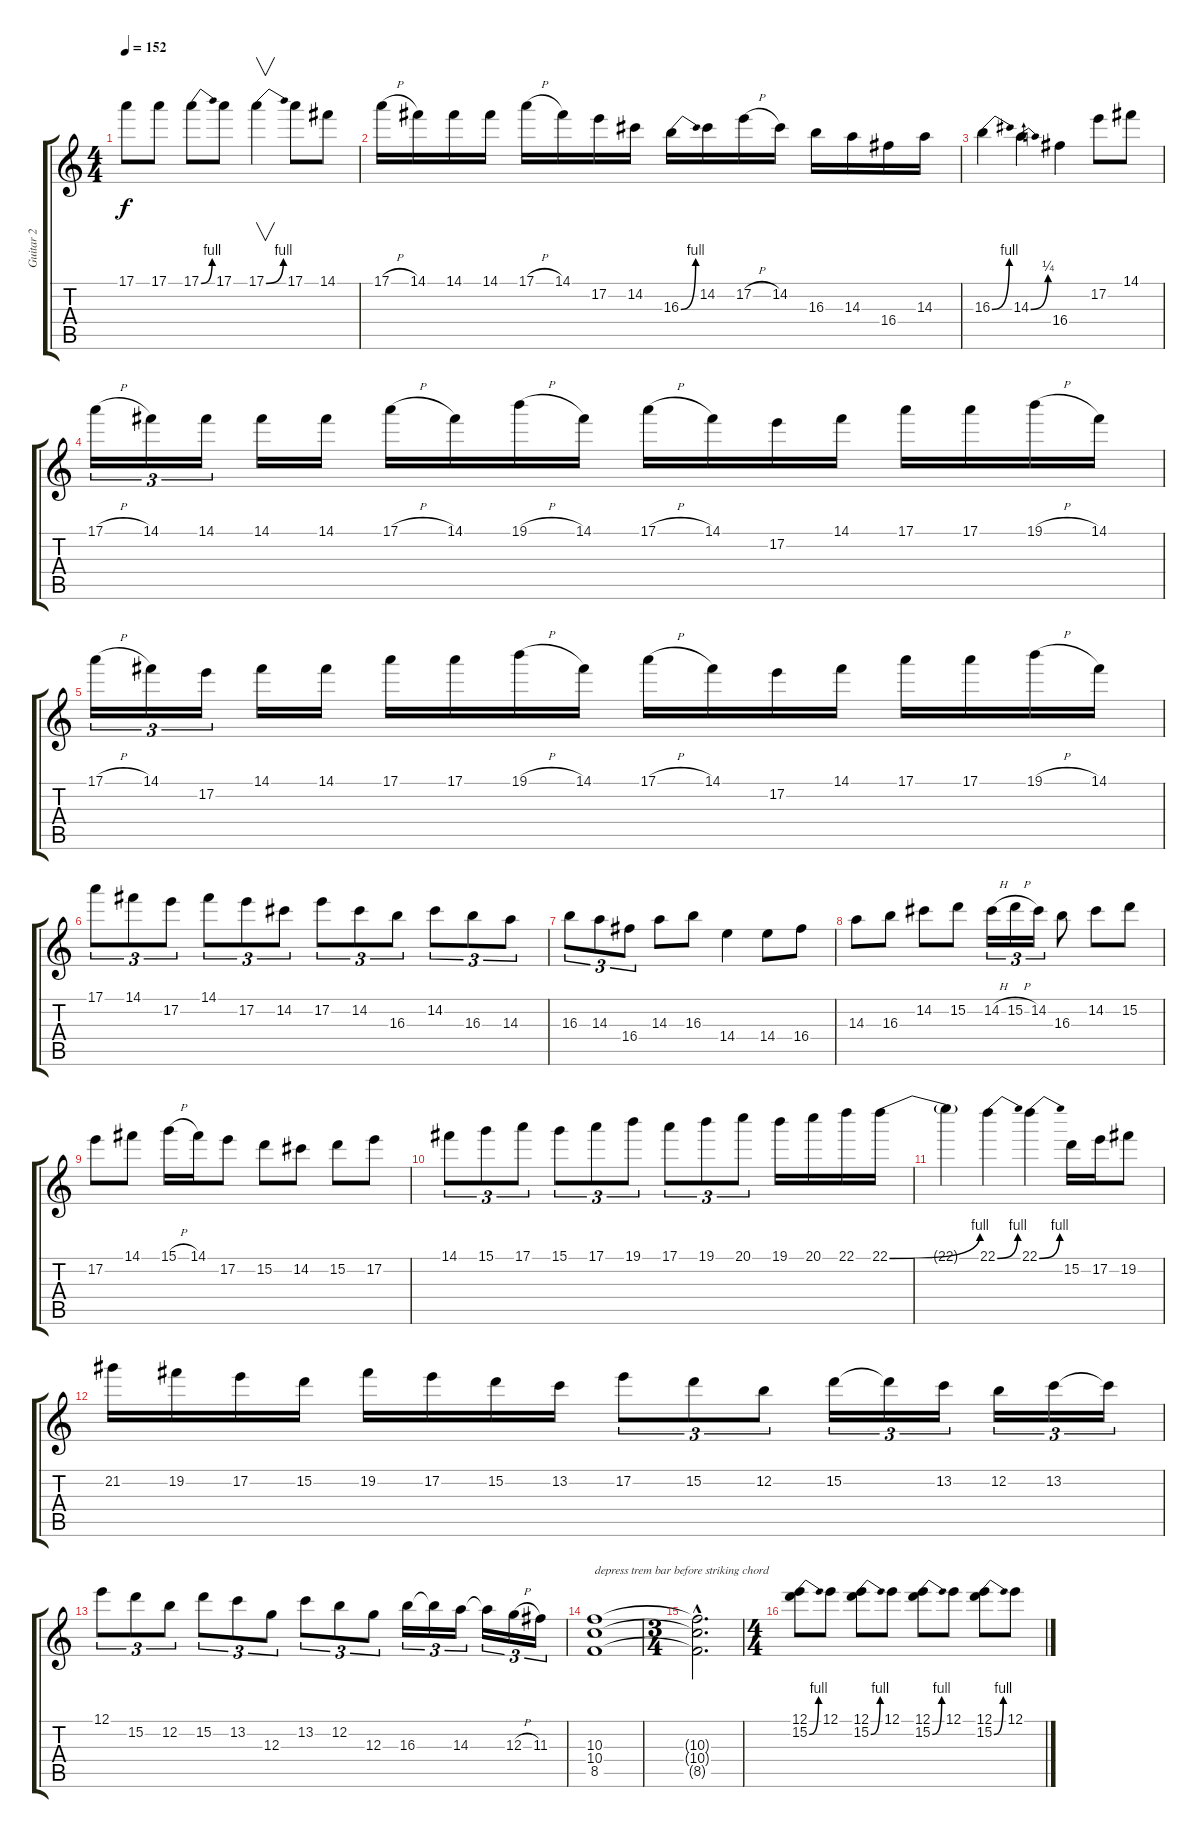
\track ("Guitar 2" "Guitar 2") {instrument distortionguitar}
\staff {score tabs}
\tuning (E4 B3 G3 D3 A2 E2) {hide}
\ts (4 4)
\tempo 152
\clef g2
\ks c
17.1{t}.8{dy f} 17.1.8 17.1{be (bend 0 0 60 4)}.8 17.1.8 17.1{be (bend 0 0 60 4)}.4{v} 17.1.8 14.1.8 |
17.1{h}.16 14.1.16 14.1.16 14.1.16 17.1{h}.16 14.1.16 17.2.16 14.2.16 16.3{be (bend 0 0 60 4)}.16 14.2.16 17.2{h}.16 14.2.16 16.3.16 14.3.16 16.4.16 14.3.16 |
16.3{be (bend 0 0 60 4)}.4 14.3{be (bend 0 0 60 1)}.4 16.4.4 17.2.8 14.1.8 |
17.1{h}.16{tu (3 2)} 14.1.16{tu (3 2)} 14.1.16{tu (3 2)} 14.1.16 14.1.16 17.1{h}.16 14.1.16 19.1{h}.16 14.1.16 17.1{h}.16 14.1.16 17.2.16 14.1.16 17.1.16 17.1.16 19.1{h}.16 14.1.16 |
17.1{h}.16{tu (3 2)} 14.1.16{tu (3 2)} 17.2.16{tu (3 2)} 14.1.16 14.1.16 17.1.16 17.1.16 19.1{h}.16 14.1.16 17.1{h}.16 14.1.16 17.2.16 14.1.16 17.1.16 17.1.16 19.1{h}.16 14.1.16 |
17.1.8{tu (3 2)} 14.1.8{tu (3 2)} 17.2.8{tu (3 2)} 14.1.8{tu (3 2)} 17.2.8{tu (3 2)} 14.2.8{tu (3 2)} 17.2.8{tu (3 2)} 14.2.8{tu (3 2)} 16.3.8{tu (3 2)} 14.2.8{tu (3 2)} 16.3.8{tu (3 2)} 14.3.8{tu (3 2)} |
16.3.8{tu (3 2)} 14.3.8{tu (3 2)} 16.4.8{tu (3 2)} 14.3.8 16.3.8 14.4.4 14.4.8 16.4.8 |
14.3.8 16.3.8 14.2.8 15.2.8 14.2{h}.16{tu (3 2)} 15.2{h}.16{tu (3 2)} 14.2.16{tu (3 2)} 16.3.8 14.2.8 15.2.8 |
17.2.8 14.1.8 15.1{h}.16 14.1.16 17.2.8 15.2.8 14.2.8 15.2.8 17.2.8 |
14.1.8{tu (3 2)} 15.1.8{tu (3 2)} 17.1.8{tu (3 2)} 15.1.8{tu (3 2)} 17.1.8{tu (3 2)} 19.1.8{tu (3 2)} 17.1.8{tu (3 2)} 19.1.8{tu (3 2)} 20.1.8{tu (3 2)} 19.1.16 20.1.16 22.1.16 22.1{be (bend 0 0 60 4)}.16 |
22.1{t}.4 22.1{be (bend 0 0 60 4)}.4 22.1{be (bend 0 0 60 4)}.4 15.2.16 17.2.16 19.2.8 |
21.2.16 19.2.16 17.2.16 15.2.16 19.2.16 17.2.16 15.2.16 13.2.16 17.2.8{tu (3 2)} 15.2.8{tu (3 2)} 12.2.8{tu (3 2)} 15.2.16{tu (3 2)} 15.2{t}.16{tu (3 2)} 13.2.16{tu (3 2)} 12.2.16{tu (3 2)} 13.2.16{tu (3 2)} 13.2{t}.16{tu (3 2)} |
12.1.8{tu (3 2)} 15.2.8{tu (3 2)} 12.2.8{tu (3 2)} 15.2.8{tu (3 2)} 13.2.8{tu (3 2)} 12.3.8{tu (3 2)} 13.2.8{tu (3 2)} 12.2.8{tu (3 2)} 12.3.8{tu (3 2)} 16.3.16{tu (3 2)} 16.3{t}.16{tu (3 2)} 14.3.16{tu (3 2)} 14.3{t}.16{tu (3 2)} 12.3{h}.16{tu (3 2)} 11.3.16{tu (3 2)} |
(10.3 10.4 8.5).1{txt "depress trem bar before striking chord"} |
\ts (3 4)
(10.3{hac t} 10.4{hac t} 8.5{hac t}).2{d} |
\ts (4 4)
(12.1 15.2{be (bend 0 0 60 4)}).8 12.1.8 (12.1 15.2{be (bend 0 0 60 4)}).8 12.1.8 (12.1 15.2{be (bend 0 0 60 4)}).8 12.1.8 (12.1 15.2{be (bend 0 0 60 4)}).8 12.1.8
